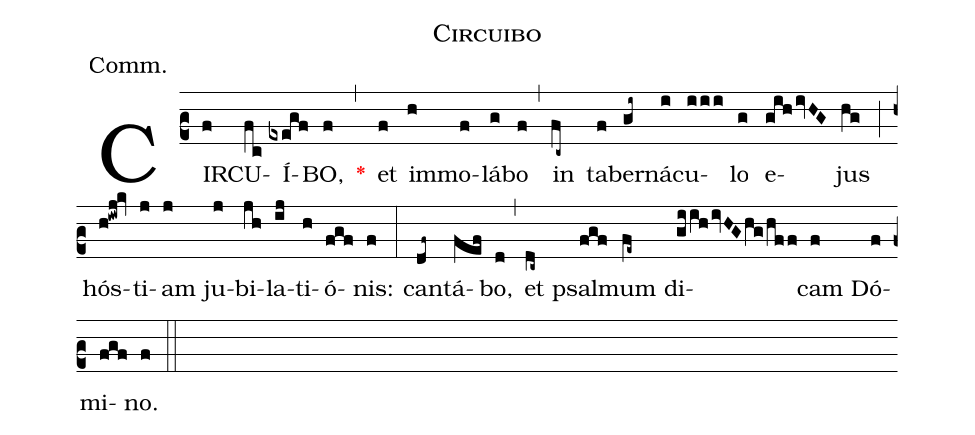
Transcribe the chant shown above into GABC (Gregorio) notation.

name:Circuibo;
annotation:Comm.;
mode:VI.;
office-part:Communion;
%%
(c2) CIR(f)CU(fc)Í(exegf)BO,(f) <v>\red{*}</v>(,) et(f) im(h)mo(f)lá(g)bo(f) (,) in(fc~) ta(f)ber(gi~)ná(i)cu(iii)lo(g) e(gih/ivHG)jus(hg) (;) hós(h!iwj!kv)ti(j)am(j) ju(j)bi(jh)la(ij)ti(h)ó(fgf)nis:(f) (:) can(df~)tá(fef)bo,(d) (,) et(dc~) psal(fgf)mum(fe~) di(giih/ivHG/hg/hff)cam(f) Dó(f)mi(fgf)no.(f) (::)
